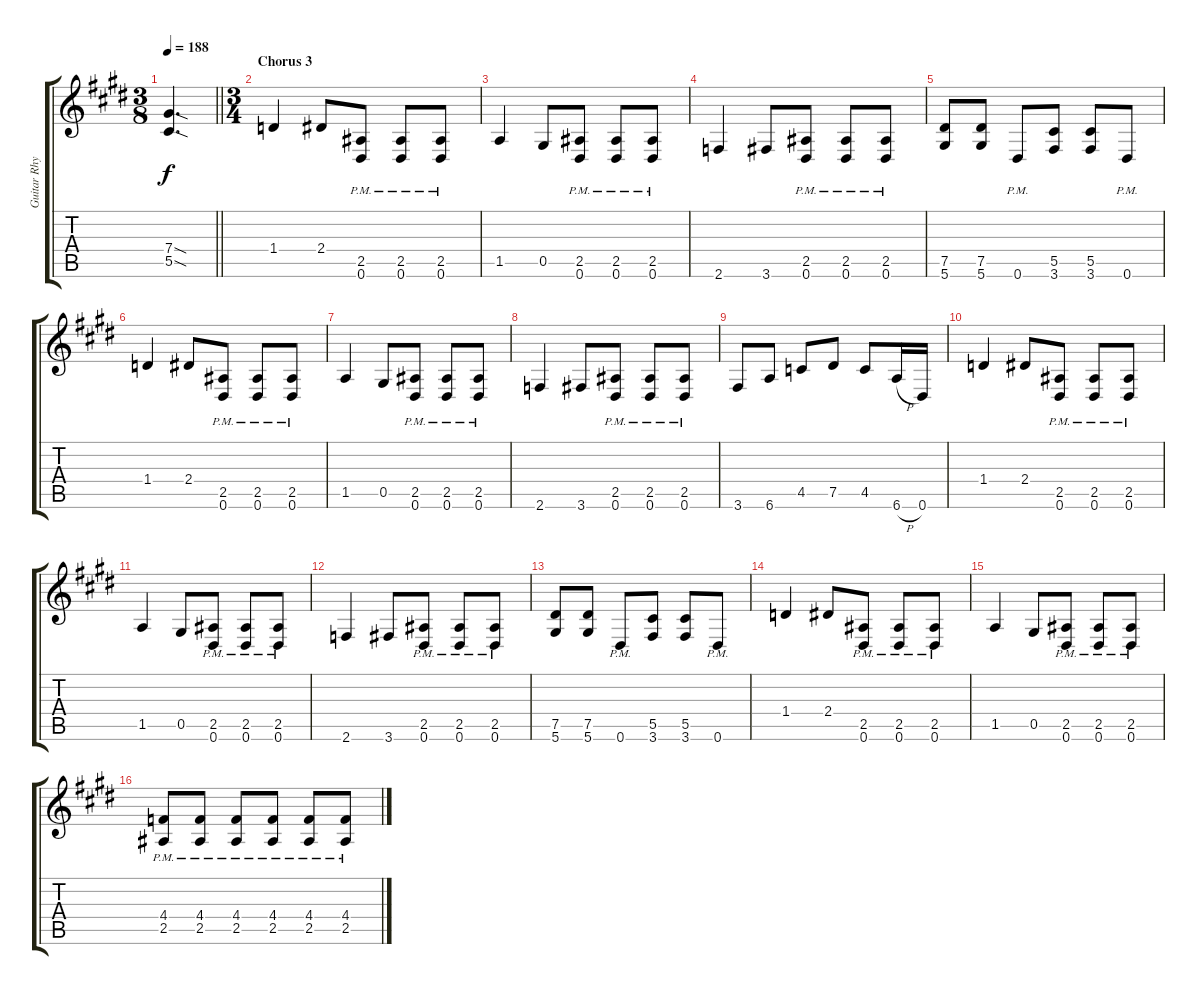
\track ("Guitar Rhythm" "Guitar Rhy") {instrument overdrivenguitar}
\staff {score tabs}
\tuning (Eb4 Bb3 Gb3 Db3 Ab2 Eb2) {hide}
\ts (3 8)
\tempo 188
\clef g2
\barLineRight lightlight
\ks e
(7.4{sod} 5.5{sod}).4{d dy f} |
\ts (3 4)
\section ("" "Chorus 3")
1.4.4 2.4.8 (2.5 0.6{pm}).8 (2.5 0.6{pm}).8 (2.5 0.6{pm}).8 |
1.5.4 0.5.8 (2.5 0.6{pm}).8 (2.5 0.6{pm}).8 (2.5 0.6{pm}).8 |
2.6.4 3.6.8 (2.5 0.6{pm}).8 (2.5 0.6{pm}).8 (2.5 0.6{pm}).8 |
(7.5 5.6).8 (7.5 5.6).8 0.6{pm}.8 (5.5 3.6).8 (5.5 3.6).8 0.6{pm}.8 |
1.4.4 2.4.8 (2.5 0.6{pm}).8 (2.5 0.6{pm}).8 (2.5 0.6{pm}).8 |
1.5.4 0.5.8 (2.5 0.6{pm}).8 (2.5 0.6{pm}).8 (2.5 0.6{pm}).8 |
2.6.4 3.6.8 (2.5 0.6{pm}).8 (2.5 0.6{pm}).8 (2.5 0.6{pm}).8 |
3.6.8 6.6.8 4.5.8 7.5.8 4.5.8 6.6{h}.16 0.6.16 |
1.4.4 2.4.8 (2.5 0.6{pm}).8 (2.5 0.6{pm}).8 (2.5 0.6{pm}).8 |
1.5.4 0.5.8 (2.5 0.6{pm}).8 (2.5 0.6{pm}).8 (2.5 0.6{pm}).8 |
2.6.4 3.6.8 (2.5 0.6{pm}).8 (2.5 0.6{pm}).8 (2.5 0.6{pm}).8 |
(7.5 5.6).8 (7.5 5.6).8 0.6{pm}.8 (5.5 3.6).8 (5.5 3.6).8 0.6{pm}.8 |
1.4.4 2.4.8 (2.5 0.6{pm}).8 (2.5 0.6{pm}).8 (2.5 0.6{pm}).8 |
1.5.4 0.5.8 (2.5 0.6{pm}).8 (2.5 0.6{pm}).8 (2.5 0.6{pm}).8 |
(4.4{pm} 2.5{pm}).8 (4.4{pm} 2.5{pm}).8 (4.4{pm} 2.5{pm}).8 (4.4{pm} 2.5{pm}).8 (4.4{pm} 2.5{pm}).8 (4.4{pm} 2.5{pm}).8
